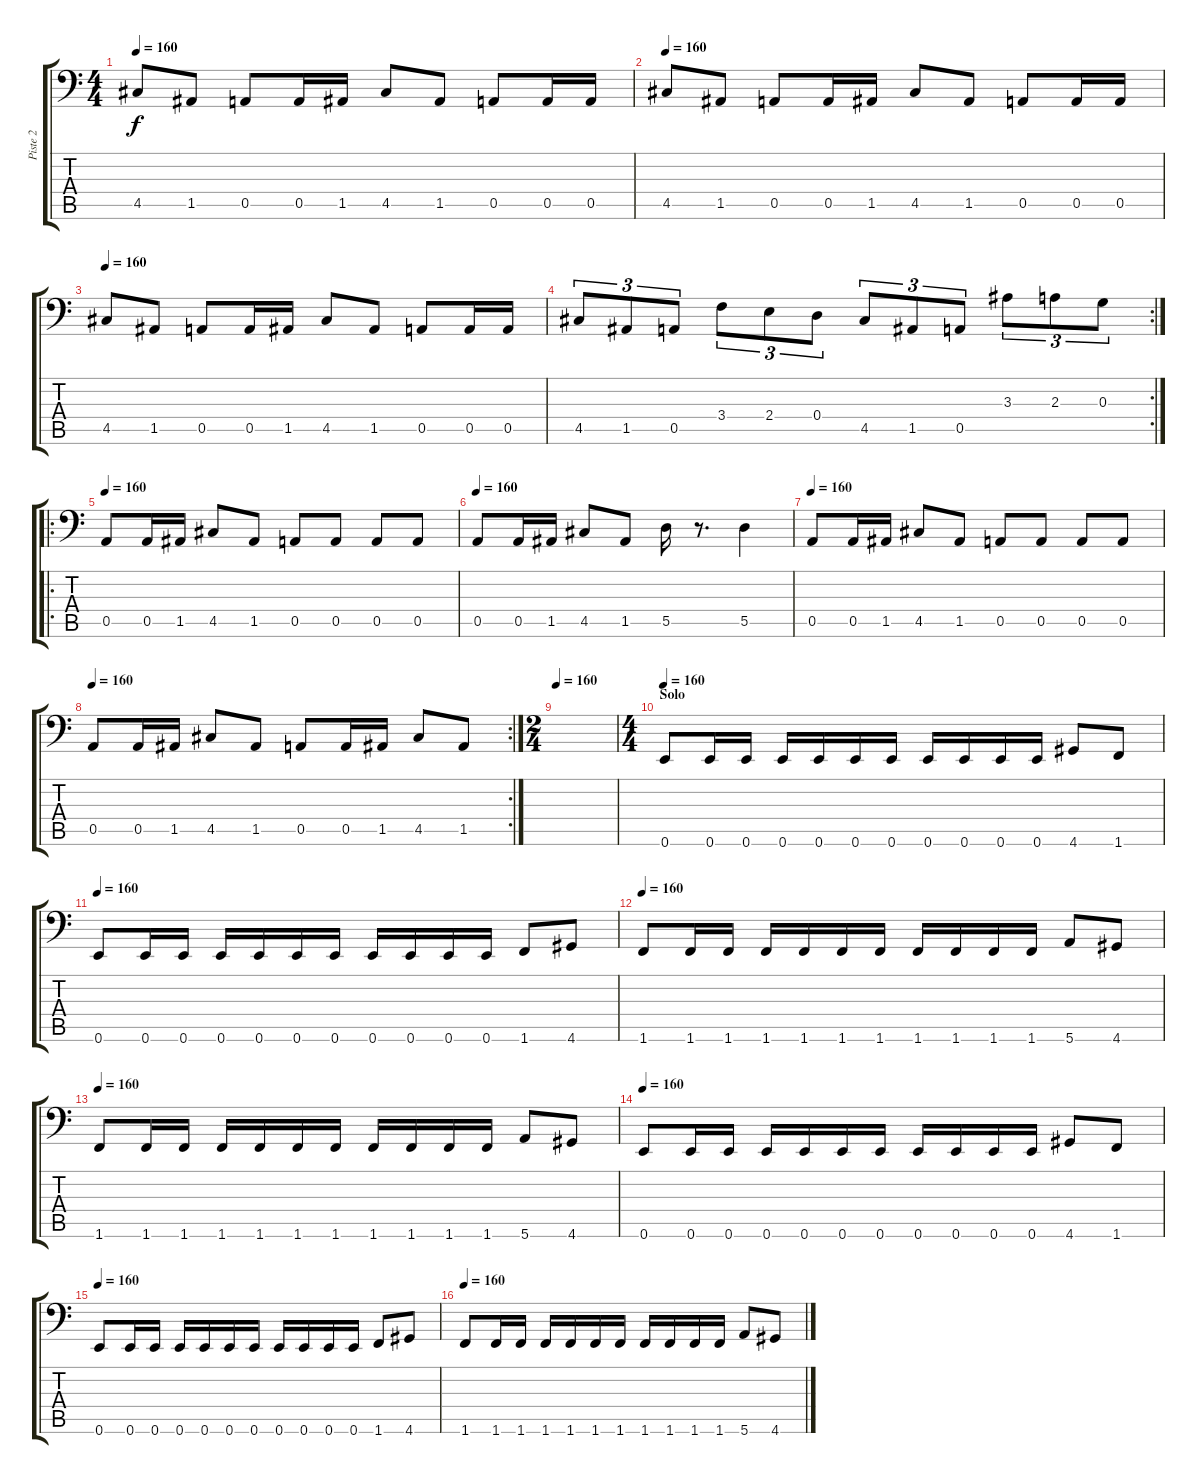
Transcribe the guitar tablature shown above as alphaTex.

\track ("Piste 2" "Piste 2") {instrument electricbasspick}
\staff {score tabs}
\tuning (E4 B3 G2 D2 A1 E1) {hide}
\ts (4 4)
\tempo 160
\clef f4
\ks c
4.5.8{dy f} 1.5.8 0.5.8 0.5.16 1.5.16 4.5.8 1.5.8 0.5.8 0.5.16 0.5.16 |
\tempo 160
4.5.8 1.5.8 0.5.8 0.5.16 1.5.16 4.5.8 1.5.8 0.5.8 0.5.16 0.5.16 |
\tempo 160
4.5.8 1.5.8 0.5.8 0.5.16 1.5.16 4.5.8 1.5.8 0.5.8 0.5.16 0.5.16 |
\rc 2
4.5.8{tu (3 2)} 1.5.8{tu (3 2)} 0.5.8{tu (3 2)} 3.4.8{tu (3 2)} 2.4.8{tu (3 2)} 0.4.8{tu (3 2)} 4.5.8{tu (3 2)} 1.5.8{tu (3 2)} 0.5.8{tu (3 2)} 3.3.8{tu (3 2)} 2.3.8{tu (3 2)} 0.3.8{tu (3 2)} |
\ro
\tempo 160
0.5.8 0.5.16 1.5.16 4.5.8 1.5.8 0.5.8 0.5.8 0.5.8 0.5.8 |
\tempo 160
0.5.8 0.5.16 1.5.16 4.5.8 1.5.8 5.5.16 r.8{d} 5.5.4 |
\tempo 160
0.5.8 0.5.16 1.5.16 4.5.8 1.5.8 0.5.8 0.5.8 0.5.8 0.5.8 |
\rc 2
\tempo 160
0.5.8 0.5.16 1.5.16 4.5.8 1.5.8 0.5.8 0.5.16 1.5.16 4.5.8 1.5.8 |
\ts (2 4)
\tempo 160
|
\ts (4 4)
\section ("" "Solo")
\tempo 160
0.6.8 0.6.16 0.6.16 0.6.16 0.6.16 0.6.16 0.6.16 0.6.16 0.6.16 0.6.16 0.6.16 4.6.8 1.6.8 |
\tempo 160
0.6.8 0.6.16 0.6.16 0.6.16 0.6.16 0.6.16 0.6.16 0.6.16 0.6.16 0.6.16 0.6.16 1.6.8 4.6.8 |
\tempo 160
1.6.8 1.6.16 1.6.16 1.6.16 1.6.16 1.6.16 1.6.16 1.6.16 1.6.16 1.6.16 1.6.16 5.6.8 4.6.8 |
\tempo 160
1.6.8 1.6.16 1.6.16 1.6.16 1.6.16 1.6.16 1.6.16 1.6.16 1.6.16 1.6.16 1.6.16 5.6.8 4.6.8 |
\tempo 160
0.6.8 0.6.16 0.6.16 0.6.16 0.6.16 0.6.16 0.6.16 0.6.16 0.6.16 0.6.16 0.6.16 4.6.8 1.6.8 |
\tempo 160
0.6.8 0.6.16 0.6.16 0.6.16 0.6.16 0.6.16 0.6.16 0.6.16 0.6.16 0.6.16 0.6.16 1.6.8 4.6.8 |
\tempo 160
1.6.8 1.6.16 1.6.16 1.6.16 1.6.16 1.6.16 1.6.16 1.6.16 1.6.16 1.6.16 1.6.16 5.6.8 4.6.8
